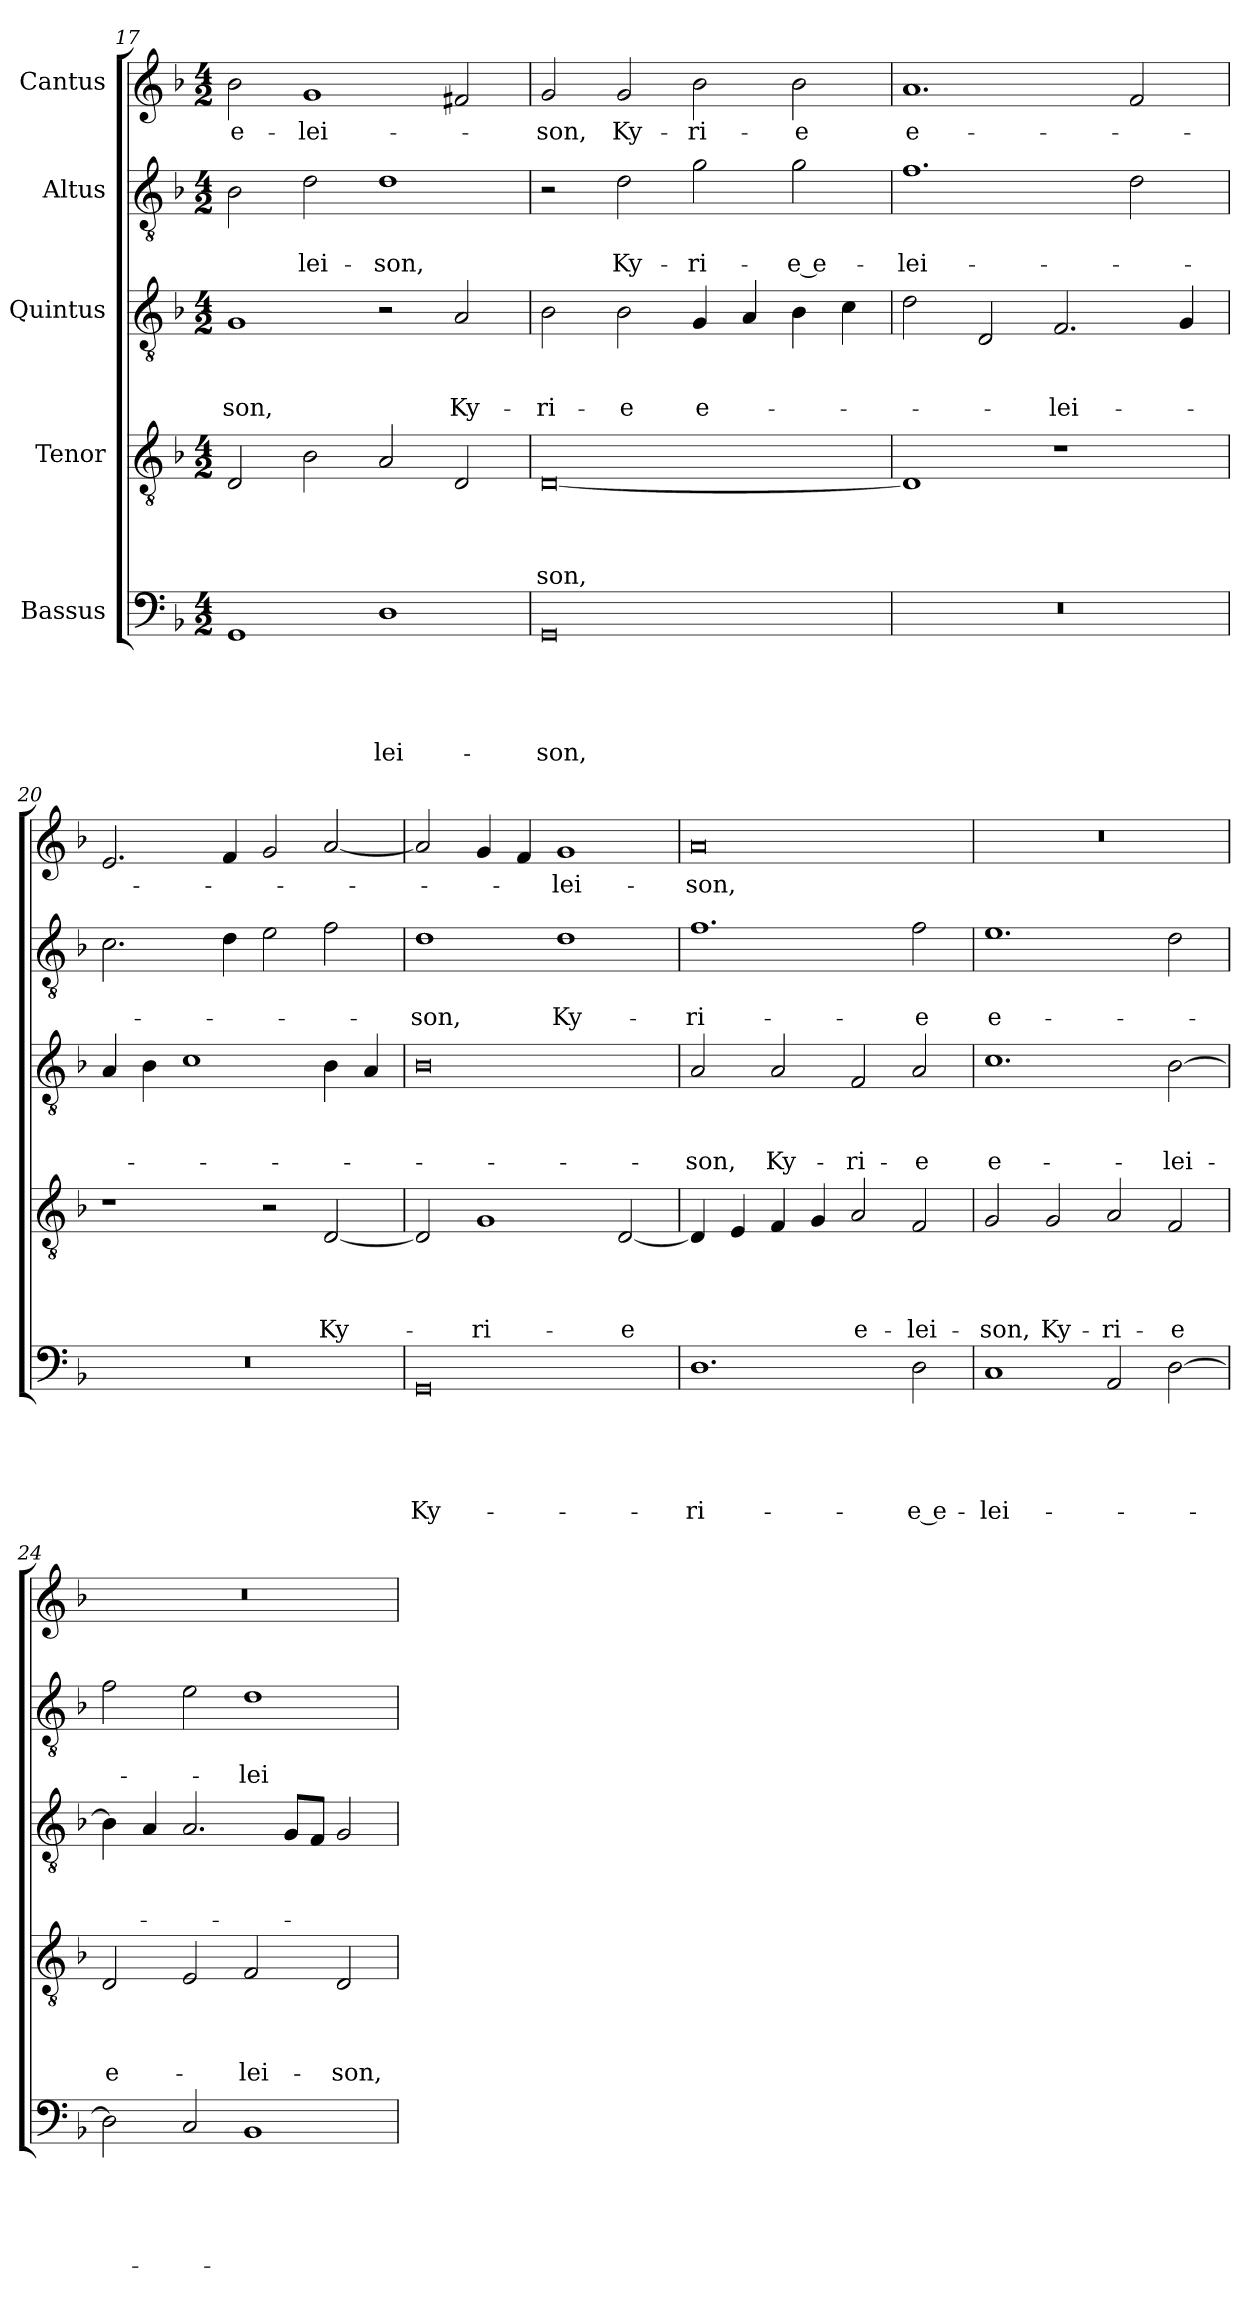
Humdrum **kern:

**kern	**text	**text	**text	**text	**text	**kern	**text	**text	**text	**text	**kern	**text	**text	**text	**kern	**text	**text	**kern	**text
*part5	*part5	*part5	*part5	*part5	*part5	*part4	*part4	*part4	*part4	*part4	*part3	*part3	*part3	*part3	*part2	*part2	*part2	*part1	*part1
*staff5	*staff5	*staff5	*staff5	*staff5	*staff5	*staff4	*staff4	*staff4	*staff4	*staff4	*staff3	*staff3	*staff3	*staff3	*staff2	*staff2	*staff2	*staff1	*staff1
*I"Bassus	*	*	*	*	*	*I"Tenor	*	*	*	*	*I"Quintus	*	*	*	*I"Altus	*	*	*I"Cantus	*
*clefF4	*	*	*	*	*	*clefGv2	*	*	*	*	*clefGv2	*	*	*	*clefGv2	*	*	*clefG2	*
*k[b-]	*	*	*	*	*	*k[b-]	*	*	*	*	*k[b-]	*	*	*	*k[b-]	*	*	*k[b-]	*
*M4/2	*	*	*	*	*	*M4/2	*	*	*	*	*M4/2	*	*	*	*M4/2	*	*	*M4/2	*
=17	=17	=17	=17	=17	=17	=17	=17	=17	=17	=17	=17	=17	=17	=17	=17	=17	=17	=17	=17
1GG/	.	.	.	.	.	2D/	.	.	.	.	1G/	.	.	-son,	2B-\	.	.	2b-\	e-
.	.	.	.	.	.	2B-\	.	.	.	.	.	.	.	.	2d\	.	-lei-	1g/	-lei-
1D\	.	.	.	.	-lei-	2A/	.	.	.	.	2r	.	.	.	1d\	.	-son,	.	.
.	.	.	.	.	.	2D/	.	.	.	.	2A/	.	.	Ky-	.	.	.	2f#X/	.
=18	=18	=18	=18	=18	=18	=18	=18	=18	=18	=18	=18	=18	=18	=18	=18	=18	=18	=18	=18
0GG/	.	.	.	.	-son,	[0D/	.	.	.	-son,	2B-\	.	.	-ri-	2r	.	.	2g/	-son,
.	.	.	.	.	.	.	.	.	.	.	2B-\	.	.	-e	2d\	.	Ky-	2g/	Ky-
.	.	.	.	.	.	.	.	.	.	.	4G/	.	.	e-	2g\	.	-ri-	2b-\	-ri-
.	.	.	.	.	.	.	.	.	.	.	4A/	.	.	.	.	.	.	.	.
.	.	.	.	.	.	.	.	.	.	.	4B-\	.	.	.	2g\	.	-e e-	2b-\	-e
.	.	.	.	.	.	.	.	.	.	.	4c\	.	.	.	.	.	.	.	.
=19	=19	=19	=19	=19	=19	=19	=19	=19	=19	=19	=19	=19	=19	=19	=19	=19	=19	=19	=19
0r	.	.	.	.	.	1D/]	.	.	.	.	2d\	.	.	.	1.f\	.	-lei-	1.a/	e-
.	.	.	.	.	.	.	.	.	.	.	2D/	.	.	.	.	.	.	.	.
.	.	.	.	.	.	1r	.	.	.	.	2.F/	.	.	-lei-	.	.	.	.	.
.	.	.	.	.	.	.	.	.	.	.	.	.	.	.	2d\	.	.	2f/	.
.	.	.	.	.	.	.	.	.	.	.	4G/	.	.	.	.	.	.	.	.
=20	=20	=20	=20	=20	=20	=20	=20	=20	=20	=20	=20	=20	=20	=20	=20	=20	=20	=20	=20
0r	.	.	.	.	.	1r	.	.	.	.	4A/	.	.	.	2.c\	.	.	2.e/	.
.	.	.	.	.	.	.	.	.	.	.	4B-\	.	.	.	.	.	.	.	.
.	.	.	.	.	.	.	.	.	.	.	1c\	.	.	.	.	.	.	.	.
.	.	.	.	.	.	.	.	.	.	.	.	.	.	.	4d\	.	.	4f/	.
.	.	.	.	.	.	2r	.	.	.	.	.	.	.	.	2e\	.	.	2g/	.
.	.	.	.	.	.	[2D/	.	.	.	Ky-	4B-\	.	.	.	2f\	.	.	[2a/	.
.	.	.	.	.	.	.	.	.	.	.	4A/	.	.	.	.	.	.	.	.
=21	=21	=21	=21	=21	=21	=21	=21	=21	=21	=21	=21	=21	=21	=21	=21	=21	=21	=21	=21
0GG/	.	.	.	.	Ky-	2D/]	.	.	.	.	0B-\	.	.	.	1d\	.	-son,	2a/]	.
.	.	.	.	.	.	1G/	.	.	.	-ri-	.	.	.	.	.	.	.	4g/	.
.	.	.	.	.	.	.	.	.	.	.	.	.	.	.	.	.	.	4f/	.
.	.	.	.	.	.	.	.	.	.	.	.	.	.	.	1d\	.	Ky-	1g/	-lei-
.	.	.	.	.	.	[2D/	.	.	.	-e	.	.	.	.	.	.	.	.	.
=22	=22	=22	=22	=22	=22	=22	=22	=22	=22	=22	=22	=22	=22	=22	=22	=22	=22	=22	=22
1.D\	.	.	.	.	-ri-	4D/]	.	.	.	.	2A/	.	.	-son,	1.f\	.	-ri-	0a/	-son,
.	.	.	.	.	.	4E/	.	.	.	.	.	.	.	.	.	.	.	.	.
.	.	.	.	.	.	4F/	.	.	.	.	2A/	.	.	Ky-	.	.	.	.	.
.	.	.	.	.	.	4G/	.	.	.	.	.	.	.	.	.	.	.	.	.
.	.	.	.	.	.	2A/	.	.	.	e-	2F/	.	.	-ri-	.	.	.	.	.
2D\	.	.	.	.	-e e-	2F/	.	.	.	-lei-	2A/	.	.	-e	2f\	.	-e	.	.
=23	=23	=23	=23	=23	=23	=23	=23	=23	=23	=23	=23	=23	=23	=23	=23	=23	=23	=23	=23
1C/	.	.	.	.	-lei-	2G/	.	.	.	-son,	1.c\	.	.	e-	1.e\	.	e-	0r	.
.	.	.	.	.	.	2G/	.	.	.	Ky-	.	.	.	.	.	.	.	.	.
2AA/	.	.	.	.	.	2A/	.	.	.	-ri-	.	.	.	.	.	.	.	.	.
[2D\	.	.	.	.	.	2F/	.	.	.	-e	[2B-\	.	.	-lei-	2d\	.	.	.	.
=24	=24	=24	=24	=24	=24	=24	=24	=24	=24	=24	=24	=24	=24	=24	=24	=24	=24	=24	=24
2D\]	.	.	.	.	.	2D/	.	.	.	e-	4B-\]	.	.	.	2f\	.	.	0r	.
.	.	.	.	.	.	.	.	.	.	.	4A/	.	.	.	.	.	.	.	.
2C/	.	.	.	.	.	2E/	.	.	.	.	2.A/	.	.	.	2e\	.	.	.	.
1BB-/	.	.	.	.	.	2F/	.	.	.	-lei-	.	.	.	.	1d\	.	-lei-	.	.
.	.	.	.	.	.	.	.	.	.	.	8G/L	.	.	.	.	.	.	.	.
.	.	.	.	.	.	.	.	.	.	.	8F/J	.	.	.	.	.	.	.	.
.	.	.	.	.	.	2D/	.	.	.	-son,	2G/	.	.	.	.	.	.	.	.
=	=	=	=	=	=	=	=	=	=	=	=	=	=	=	=	=	=	=	=
*-	*-	*-	*-	*-	*-	*-	*-	*-	*-	*-	*-	*-	*-	*-	*-	*-	*-	*-	*-
